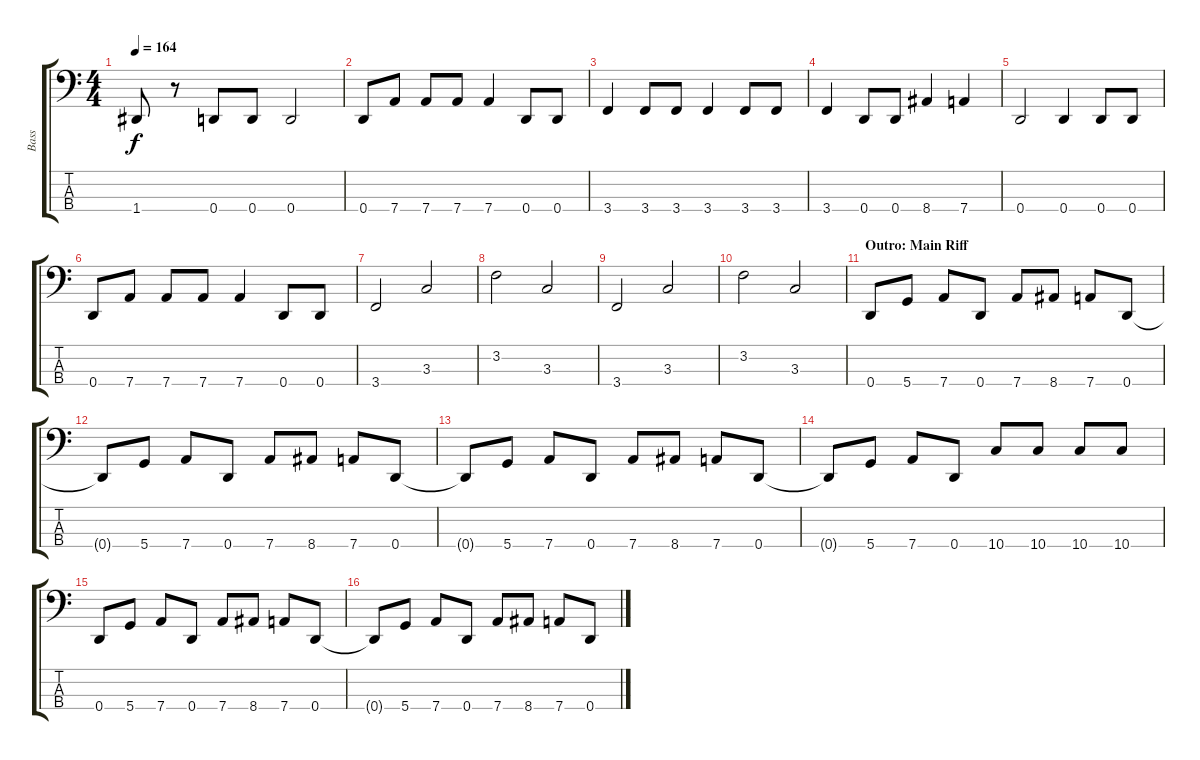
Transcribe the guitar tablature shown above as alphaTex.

\track ("Bass" "Bass") {instrument electricbassfinger}
\staff {score tabs}
\tuning (G2 D2 A1 D1) {hide}
\ts (4 4)
\tempo 164
\clef f4
\ks c
1.4.8{dy f} r.8 0.4.8 0.4.8 0.4.2 |
0.4.8 7.4.8 7.4.8 7.4.8 7.4.4 0.4.8 0.4.8 |
3.4.4 3.4.8 3.4.8 3.4.4 3.4.8 3.4.8 |
3.4.4 0.4.8 0.4.8 8.4.4 7.4.4 |
0.4.2 0.4.4 0.4.8 0.4.8 |
0.4.8 7.4.8 7.4.8 7.4.8 7.4.4 0.4.8 0.4.8 |
3.4.2 3.3.2 |
3.2.2 3.3.2 |
3.4.2 3.3.2 |
3.2.2 3.3.2 |
\section ("" "Outro: Main Riff")
0.4.8 5.4.8 7.4.8 0.4.8 7.4.8 8.4.8 7.4.8 0.4.8 |
0.4{t}.8 5.4.8 7.4.8 0.4.8 7.4.8 8.4.8 7.4.8 0.4.8 |
0.4{t}.8 5.4.8 7.4.8 0.4.8 7.4.8 8.4.8 7.4.8 0.4.8 |
0.4{t}.8 5.4.8 7.4.8 0.4.8 10.4.8 10.4.8 10.4.8 10.4.8 |
0.4.8 5.4.8 7.4.8 0.4.8 7.4.8 8.4.8 7.4.8 0.4.8 |
0.4{t}.8 5.4.8 7.4.8 0.4.8 7.4.8 8.4.8 7.4.8 0.4.8
